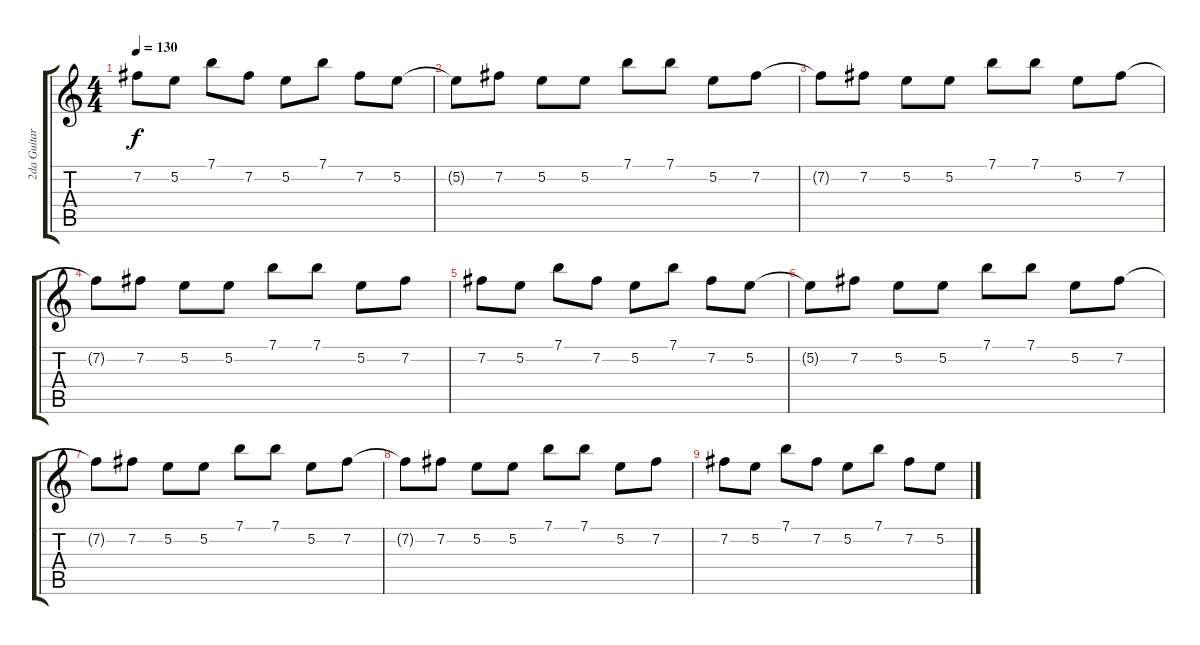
\track ("2da Guitarra" "2da Guitar") {instrument electricguitarclean}
\staff {score tabs}
\tuning (E4 B3 G3 D3 A2 E2) {hide}
\ts (4 4)
\tempo 130
\clef g2
\ks c
7.2.8{dy f} 5.2.8 7.1.8 7.2.8 5.2.8 7.1.8 7.2.8 5.2.8 |
5.2{t}.8{volume 10} 7.2.8 5.2.8 5.2.8 7.1.8 7.1.8 5.2.8 7.2.8 |
7.2{t}.8 7.2.8 5.2.8 5.2.8 7.1.8 7.1.8 5.2.8 7.2.8 |
7.2{t}.8 7.2.8{volume 7} 5.2.8 5.2.8 7.1.8 7.1.8 5.2.8 7.2.8 |
7.2.8 5.2.8 7.1.8 7.2.8 5.2.8 7.1.8 7.2.8 5.2.8 |
5.2{t}.8 7.2.8{volume 4} 5.2.8 5.2.8 7.1.8 7.1.8 5.2.8 7.2.8 |
7.2{t}.8 7.2.8 5.2.8 5.2.8 7.1.8 7.1.8 5.2.8 7.2.8 |
7.2{t}.8{volume 0} 7.2.8 5.2.8 5.2.8 7.1.8 7.1.8 5.2.8 7.2.8 |
7.2.8 5.2.8 7.1.8 7.2.8 5.2.8 7.1.8 7.2.8 5.2.8
